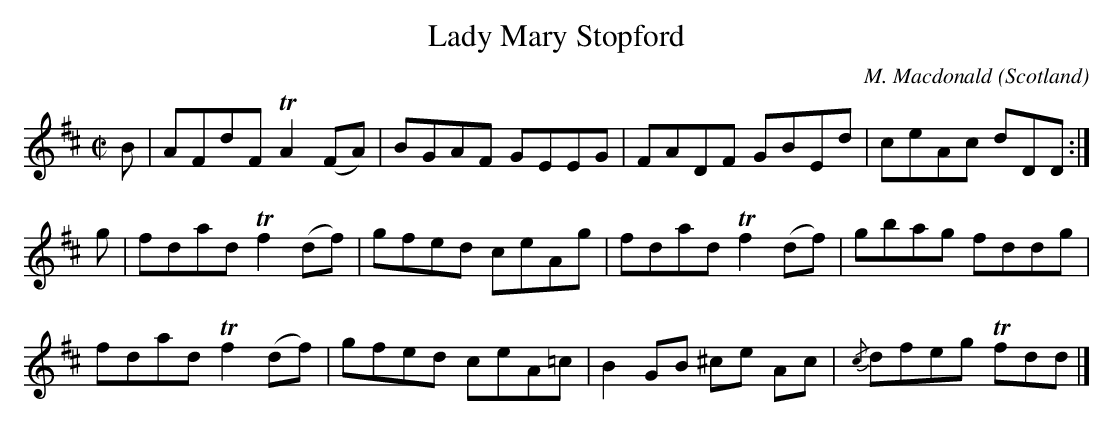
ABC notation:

X:1
U:~=!turn!
T:Lady Mary Stopford
C:M. Macdonald
O:Scotland
M:C|
L:1/8
K:D
B | AFdF TA2 (FA) | BGAF GEEG | FADF GBEd | ceAc dDD :|
g | fdad Tf2 (df) | gfed ceAg | fdad Tf2 (df) | gbag fddg |
fdad Tf2 (df) | gfed ceA=c | B2 GB ^ce Ac | {/c}dfeg Tfdd |]
